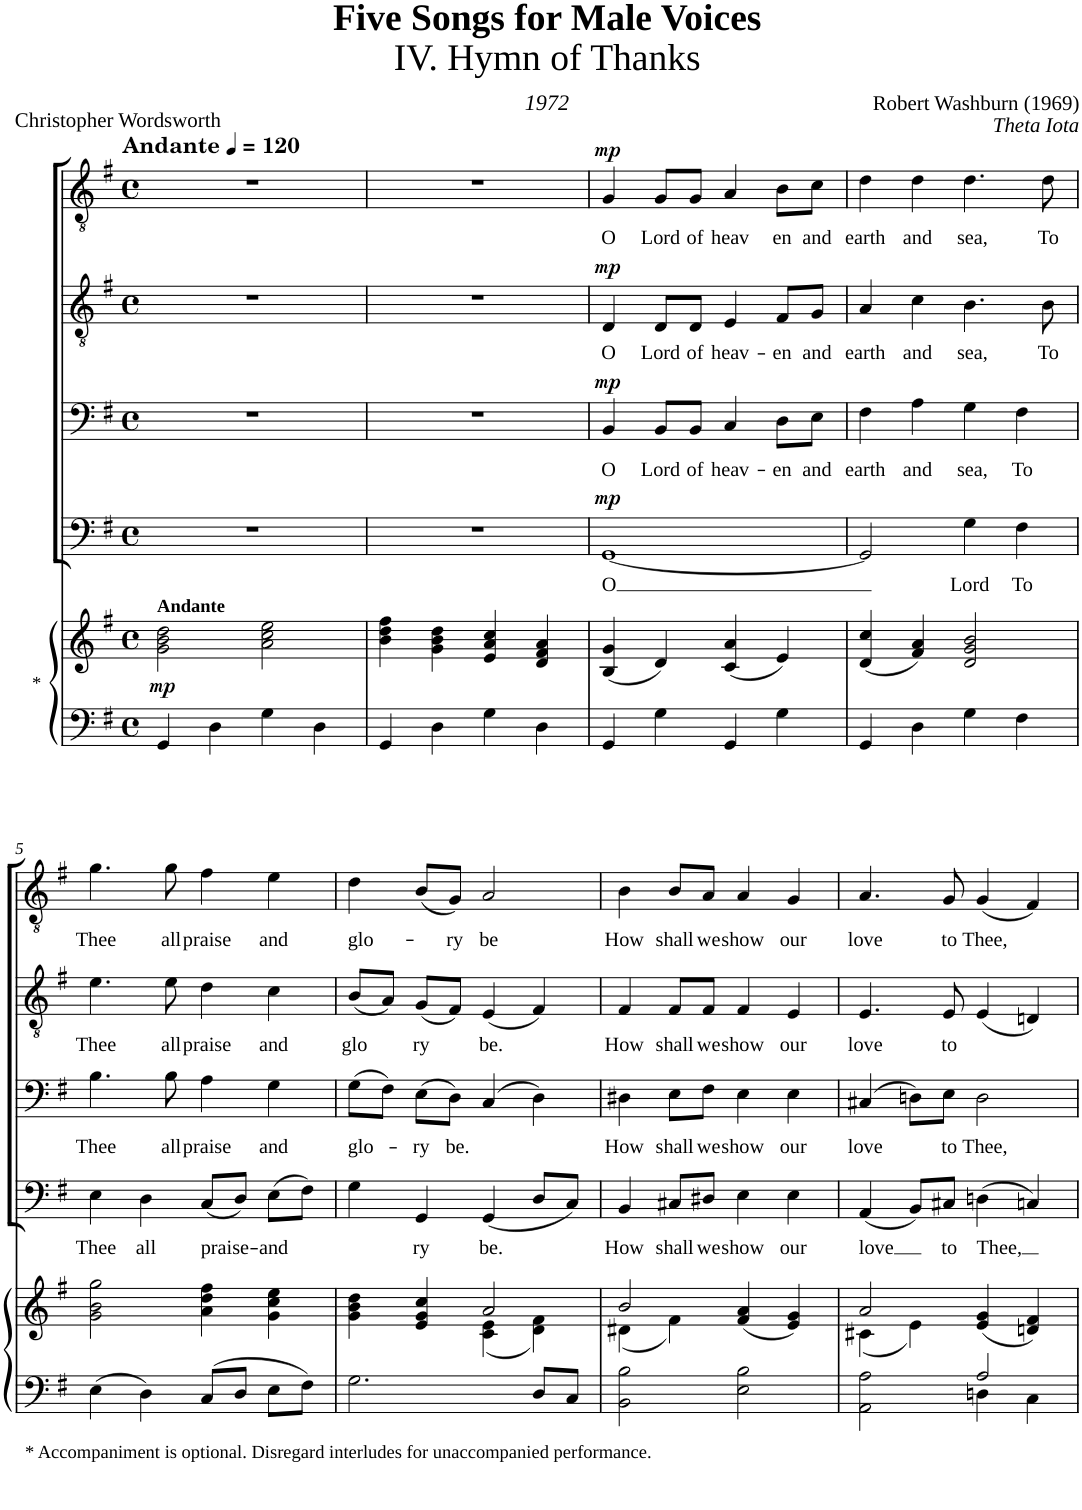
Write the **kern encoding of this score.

**kern	**kern	**dynam	**kern	**text	**dynam	**kern	**text	**dynam	**kern	**text	**dynam	**kern	**text	**dynam
*part5	*part5	*part5	*part4	*part4	*part4	*part3	*part3	*part3	*part2	*part2	*part2	*part1	*part1	*part1
*staff6	*staff5	*staff5/6	*staff4	*staff4	*staff4	*staff3	*staff3	*staff3	*staff2	*staff2	*staff2	*staff1	*staff1	*staff1
*I"*	*	*	*I"Voice	*	*	*I"Voice	*	*	*I"Voice	*	*	*I"Voice	*	*
*	*	*	*I'V	*	*	*I'V	*	*	*I'V	*	*	*I'V	*	*
*clefF4	*clefG2	*	*clefF4	*	*	*clefF4	*	*	*clefGv2	*	*	*clefGv2	*	*
*k[f#]	*k[f#]	*	*k[f#]	*	*	*k[f#]	*	*	*k[f#]	*	*	*k[f#]	*	*
*M4/4	*M4/4	*	*M4/4	*	*	*M4/4	*	*	*M4/4	*	*	*M4/4	*	*
*met(c)	*met(c)	*	*met(c)	*	*	*met(c)	*	*	*met(c)	*	*	*met(c)	*	*
*MM120	*MM120	*	*MM120	*	*	*MM120	*	*	*MM120	*	*	*MM120	*	*
=1	=1	=1	=1	=1	=1	=1	=1	=1	=1	=1	=1	=1	=1	=1
!	!	!	!	!	!	!	!	!	!	!	!	!LO:TX:a:B:t=Andante	!	!
!	!LO:TX:a:B:t=Andante	!	!	!	!	!	!	!	!	!	!	!	!	!
!	!	!LO:DY:b	!	!	!	!	!	!	!	!	!	!	!	!
4GG/	2g\ 2b\ 2dd\	mp	1r	.	.	1r	.	.	1r	.	.	1r	.	.
4D\	.	.	.	.	.	.	.	.	.	.	.	.	.	.
4G\	2a\ 2cc\ 2ee\	.	.	.	.	.	.	.	.	.	.	.	.	.
4D\	.	.	.	.	.	.	.	.	.	.	.	.	.	.
=2	=2	=2	=2	=2	=2	=2	=2	=2	=2	=2	=2	=2	=2	=2
4GG/	4b\ 4dd\ 4ff#\	.	1r	.	.	1r	.	.	1r	.	.	1r	.	.
4D\	4g\ 4b\ 4dd\	.	.	.	.	.	.	.	.	.	.	.	.	.
4G\	4e/ 4a/ 4cc/	.	.	.	.	.	.	.	.	.	.	.	.	.
4D\	4d/ 4f#/ 4a/	.	.	.	.	.	.	.	.	.	.	.	.	.
=3	=3	=3	=3	=3	=3	=3	=3	=3	=3	=3	=3	=3	=3	=3
!	!	!	!	!LO:LY:b	!LO:DY:a	!	!LO:LY:b	!LO:DY:a	!	!LO:LY:b	!LO:DY:a	!	!LO:LY:b	!LO:DY:a
4GG/	(<4B/ 4g/	.	[<1GG	O	mp	4BB/	O	mp	4D/	O	mp	4G/	O	mp
!	!	!	!	!	!	!	!LO:LY:b	!	!	!LO:LY:b	!	!	!LO:LY:b	!
4G\	4d/)	.	.	.	.	8BB/L	Lord	.	8D/L	Lord	.	8G/L	Lord	.
!	!	!	!	!	!	!	!LO:LY:b	!	!	!LO:LY:b	!	!	!LO:LY:b	!
.	.	.	.	.	.	8BB/J	of	.	8D/J	of	.	8G/J	of	.
!	!	!	!	!	!	!	!LO:LY:b	!	!	!LO:LY:b	!	!	!LO:LY:b	!
4GG/	(<4c/ 4a/	.	.	.	.	4C/	heav-	.	4E/	heav-	.	4A/	heav	.
!	!	!	!	!	!	!	!LO:LY:b	!	!	!LO:LY:b	!	!	!LO:LY:b	!
4G\	4e/)	.	.	.	.	8D\L	-en	.	8F#/L	-en	.	8B\L	en	.
!	!	!	!	!	!	!	!LO:LY:b	!	!	!LO:LY:b	!	!	!LO:LY:b	!
.	.	.	.	.	.	8E\J	and	.	8G/J	and	.	8c\J	and	.
=4	=4	=4	=4	=4	=4	=4	=4	=4	=4	=4	=4	=4	=4	=4
!	!	!	!	!	!	!	!LO:LY:b	!	!	!LO:LY:b	!	!	!LO:LY:b	!
4GG/	(<4d/ 4cc/	.	2GG/]	.	.	4F#\	earth	.	4A/	earth	.	4d\	earth	.
!	!	!	!	!	!	!	!LO:LY:b	!	!	!LO:LY:b	!	!	!LO:LY:b	!
4D\	4f#/ 4a/)	.	.	.	.	4A\	and	.	4c\	and	.	4d\	and	.
!	!	!	!	!LO:LY:b	!	!	!LO:LY:b	!	!	!LO:LY:b	!	!	!LO:LY:b	!
4G\	2d/ 2g/ 2b/	.	4G\	Lord	.	4G\	sea,	.	4.B\	sea,	.	4.d\	sea,	.
!	!	!	!	!LO:LY:b	!	!	!LO:LY:b	!	!	!	!	!	!	!
4F#\	.	.	4F#\	To	.	4F#\	To	.	.	.	.	.	.	.
!	!	!	!	!	!	!	!	!	!	!LO:LY:b	!	!	!LO:LY:b	!
.	.	.	.	.	.	.	.	.	8B\	To	.	8d\	To	.
!!LO:LB:g=z
=5	=5	=5	=5	=5	=5	=5	=5	=5	=5	=5	=5	=5	=5	=5
!LO:TX:b:t=* Accompaniment is optional. Disregard interludes for unaccompanied performance.	!	!	!	!	!	!	!	!	!	!	!	!	!	!
!	!	!	!	!LO:LY:b	!	!	!LO:LY:b	!	!	!LO:LY:b	!	!	!LO:LY:b	!
4E\	2g\ 2b\ 2gg\	.	4E\	Thee	.	4.B\	Thee	.	4.e\	Thee	.	4.g\	Thee	.
!	!	!	!	!LO:LY:b	!	!	!	!	!	!	!	!	!	!
4D\	.	.	4D\	all	.	.	.	.	.	.	.	.	.	.
!	!	!	!	!	!	!	!LO:LY:b	!	!	!LO:LY:b	!	!	!LO:LY:b	!
.	.	.	.	.	.	8B\	all	.	8e\	all	.	8g\	all	.
!	!	!	!	!LO:LY:b	!	!	!LO:LY:b	!	!	!LO:LY:b	!	!	!LO:LY:b	!
8C/L	4a\ 4dd\ 4ff#\	.	(<8C/L	praise-	.	4A\	praise	.	4d\	praise	.	4f#\	praise	.
8D/J	.	.	8D/J)	.	.	.	.	.	.	.	.	.	.	.
!	!	!	!	!LO:LY:b	!	!	!LO:LY:b	!	!	!LO:LY:b	!	!	!LO:LY:b	!
8E\L	4g\ 4cc\ 4ee\	.	(>8E\L	-and	.	4G\	and	.	4c\	and	.	4e\	and	.
8F#\J	.	.	8F#\J)	.	.	.	.	.	.	.	.	.	.	.
=6	=6	=6	=6	=6	=6	=6	=6	=6	=6	=6	=6	=6	=6	=6
*	*^	*	*	*	*	*	*	*	*	*	*	*	*	*
!	!	!	!	!	!	!	!	!LO:LY:b	!	!	!LO:LY:b	!	!	!LO:LY:b	!
2.G\	4g\ 4b\ 4dd\	2ryy	.	4G\	.	.	(>8G\L	glo-	.	(<8B/L	glo	.	4d\	glo-	.
.	.	.	.	.	.	.	8F#\J)	.	.	8A/J)	.	.	.	.	.
!	!	!	!	!	!LO:LY:b	!	!	!LO:LY:b	!	!	!LO:LY:b	!	!	!	!
.	4e/ 4g/ 4cc/	.	.	4GG/	-ry	.	(>8E\L	-ry	.	(<8G/L	ry	.	(<8B/L	.	.
!	!	!	!	!	!	!	!	!LO:LY:b	!	!	!	!	!	!LO:LY:b	!
.	.	.	.	.	.	.	8D\J)	be.	.	8F#/J)	.	.	8G/J)	-ry	.
!	!	!	!	!	!LO:LY:b	!	!	!	!	!	!LO:LY:b	!	!	!LO:LY:b	!
.	2a/	(<4c\ 4e\	.	(<4GG/	be.	.	(>4C/	.	.	(<4E/	be.	.	2A/	be	.
8D/L	.	4d\ 4f#\)	.	8D/L	.	.	4D\)	.	.	4F#/)	.	.	.	.	.
8C/J	.	.	.	8C/J)	.	.	.	.	.	.	.	.	.	.	.
=7	=7	=7	=7	=7	=7	=7	=7	=7	=7	=7	=7	=7	=7	=7	=7
!	!	!	!	!	!LO:LY:b	!	!	!LO:LY:b	!	!	!LO:LY:b	!	!	!LO:LY:b	!
2BB\ 2B\	2b/	(<4d#X\	.	4BB/	How	.	4D#X\	How	.	4F#/	How	.	4B\	How	.
!	!	!	!	!	!LO:LY:b	!	!	!LO:LY:b	!	!	!LO:LY:b	!	!	!LO:LY:b	!
.	.	4f#\)	.	8C#X/L	shall	.	8E\L	shall	.	8F#/L	shall	.	8B/L	shall	.
!	!	!	!	!	!LO:LY:b	!	!	!LO:LY:b	!	!	!LO:LY:b	!	!	!LO:LY:b	!
.	.	.	.	8D#X/J	we	.	8F#\J	we	.	8F#/J	we	.	8A/J	we	.
!	!	!	!	!	!LO:LY:b	!	!	!LO:LY:b	!	!	!LO:LY:b	!	!	!LO:LY:b	!
2E\ 2B\	(<4f#/ 4a/	2ryy	.	4E\	show	.	4E\	show	.	4F#/	show	.	4A/	show	.
!	!	!	!	!	!LO:LY:b	!	!	!LO:LY:b	!	!	!LO:LY:b	!	!	!LO:LY:b	!
.	4e/ 4g/)	.	.	4E\	our	.	4E\	our	.	4E/	our	.	4G/	our	.
=8	=8	=8	=8	=8	=8	=8	=8	=8	=8	=8	=8	=8	=8	=8	=8
*^	*	*	*	*	*	*	*	*	*	*	*	*	*	*	*
!	!	!	!	!	!	!LO:LY:b	!	!	!LO:LY:b	!	!	!LO:LY:b	!	!	!LO:LY:b	!
2AA\ 2A\	2ryy	2a/	(<4c#X\	.	(<4AA/	love	.	(>4C#X/	love	.	4.E/	love	.	4.A/	love	.
.	.	.	4e\)	.	8BB/L)	.	.	8Dn\L)	.	.	.	.	.	.	.	.
!	!	!	!	!	!	!LO:LY:b	!	!	!LO:LY:b	!	!	!LO:LY:b	!	!	!LO:LY:b	!
.	.	.	.	.	8C#X/J	to	.	8E\J	to	.	8E/	to	.	8G/	to	.
!	!	!	!	!	!	!LO:LY:b	!	!	!LO:LY:b	!	!	!	!	!	!LO:LY:b	!
4Dn\	2A/	(<4e/ 4g/	2ryy	.	(>4Dn\	Thee,	.	2D\	Thee,	.	(<4E/	.	.	(<4G/	Thee,	.
4C\	.	4dn/ 4f#/)	.	.	4Cn/)	.	.	.	.	.	4Dn/)	.	.	4F#/)	.	.
*v	*v	*	*	*	*	*	*	*	*	*	*	*	*	*	*	*
*	*v	*v	*	*	*	*	*	*	*	*	*	*	*	*	*
=	=	=	=	=	=	=	=	=	=	=	=	=	=	=
*-	*-	*-	*-	*-	*-	*-	*-	*-	*-	*-	*-	*-	*-	*-
